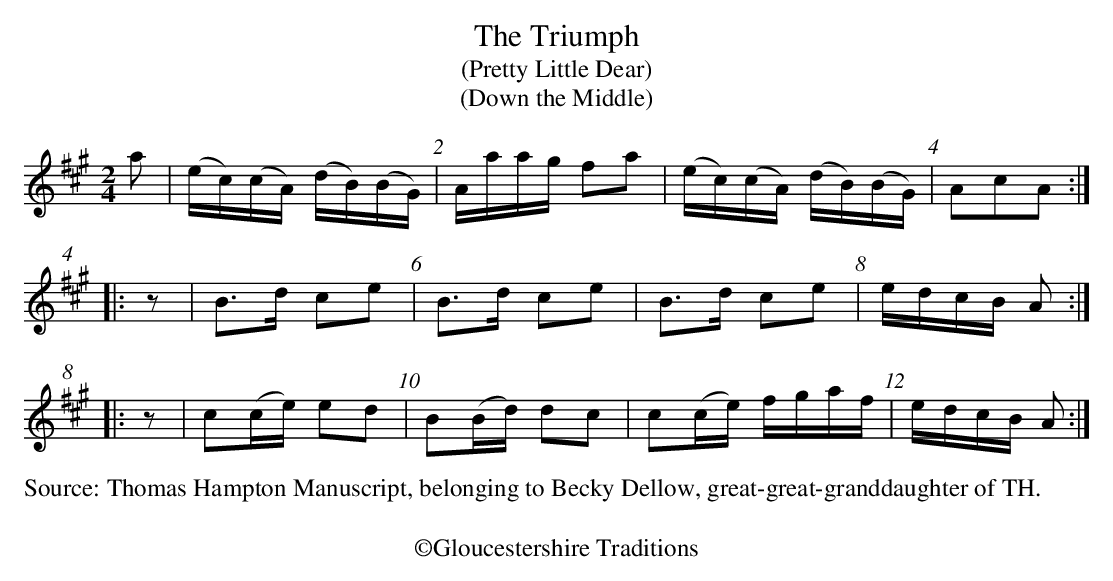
X:1
T:Triumph, The
T:(Pretty Little Dear)
T:(Down the Middle)
M:2/4
L:1/16
K:A
a2|(ec)(cA) (dB)(BG) | Aaag f2a2 |(ec)(cA) (dB)(BG) | A2c2A2:|
|:z2|B3d c2e2 | B3d c2e2 | B3d c2e2 | edcB A2:|
|:z2|c2(ce) e2d2 | B2(Bd) d2c2 | c2(ce) fgaf | edcB A2:|
